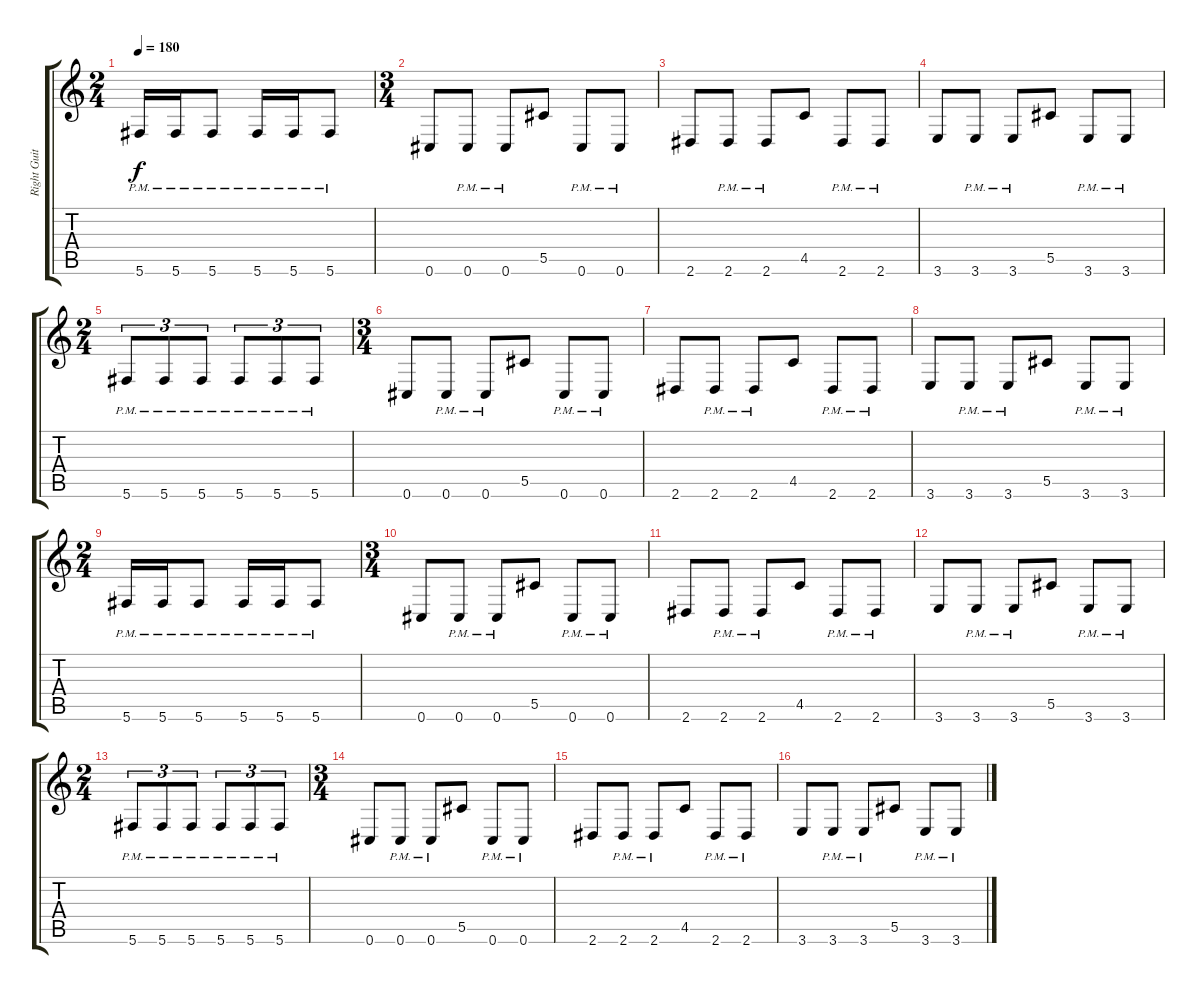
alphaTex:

\track ("Right Guitar" "Right Guit") {instrument overdrivenguitar}
\staff {score tabs}
\tuning (Eb4 Bb3 Gb3 Db3 Ab2 Db2) {hide}
\ts (2 4)
\tempo 180
\clef g2
\ks c
5.6{pm}.16{dy f} 5.6{pm}.16 5.6{pm}.8 5.6{pm}.16 5.6{pm}.16 5.6{pm}.8 |
\ts (3 4)
0.6.8 0.6{pm}.8 0.6{pm}.8 5.5.8 0.6{pm}.8 0.6{pm}.8 |
2.6.8 2.6{pm}.8 2.6{pm}.8 4.5.8 2.6{pm}.8 2.6{pm}.8 |
3.6.8 3.6{pm}.8 3.6{pm}.8 5.5.8 3.6{pm}.8 3.6{pm}.8 |
\ts (2 4)
5.6{pm}.8{tu (3 2)} 5.6{pm}.8{tu (3 2)} 5.6{pm}.8{tu (3 2)} 5.6{pm}.8{tu (3 2)} 5.6{pm}.8{tu (3 2)} 5.6{pm}.8{tu (3 2)} |
\ts (3 4)
0.6.8 0.6{pm}.8 0.6{pm}.8 5.5.8 0.6{pm}.8 0.6{pm}.8 |
2.6.8 2.6{pm}.8 2.6{pm}.8 4.5.8 2.6{pm}.8 2.6{pm}.8 |
3.6.8 3.6{pm}.8 3.6{pm}.8 5.5.8 3.6{pm}.8 3.6{pm}.8 |
\ts (2 4)
5.6{pm}.16 5.6{pm}.16 5.6{pm}.8 5.6{pm}.16 5.6{pm}.16 5.6{pm}.8 |
\ts (3 4)
0.6.8 0.6{pm}.8 0.6{pm}.8 5.5.8 0.6{pm}.8 0.6{pm}.8 |
2.6.8 2.6{pm}.8 2.6{pm}.8 4.5.8 2.6{pm}.8 2.6{pm}.8 |
3.6.8 3.6{pm}.8 3.6{pm}.8 5.5.8 3.6{pm}.8 3.6{pm}.8 |
\ts (2 4)
5.6{pm}.8{tu (3 2)} 5.6{pm}.8{tu (3 2)} 5.6{pm}.8{tu (3 2)} 5.6{pm}.8{tu (3 2)} 5.6{pm}.8{tu (3 2)} 5.6{pm}.8{tu (3 2)} |
\ts (3 4)
0.6.8 0.6{pm}.8 0.6{pm}.8 5.5.8 0.6{pm}.8 0.6{pm}.8 |
2.6.8 2.6{pm}.8 2.6{pm}.8 4.5.8 2.6{pm}.8 2.6{pm}.8 |
3.6.8 3.6{pm}.8 3.6{pm}.8 5.5.8 3.6{pm}.8 3.6{pm}.8
